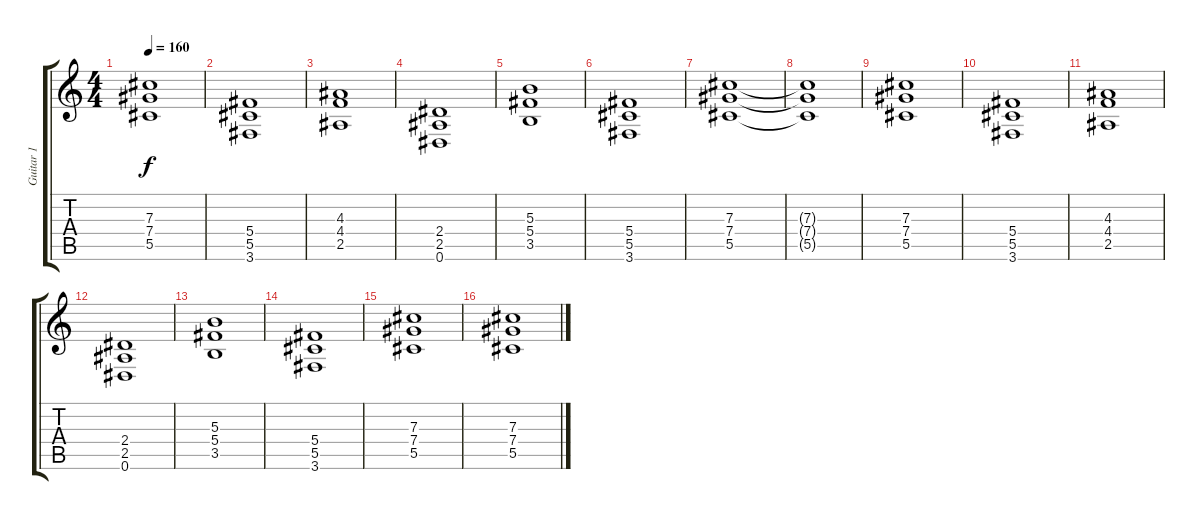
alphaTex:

\track ("Guitar 1" "Guitar 1") {instrument distortionguitar}
\staff {score tabs}
\tuning (Eb4 Bb3 Gb3 Db3 Ab2 Eb2) {hide}
\ts (4 4)
\tempo 160
\clef g2
\ks c
(7.3 7.4 5.5).1{dy f} |
(5.4 5.5 3.6).1 |
(4.3 4.4 2.5).1 |
(2.4 2.5 0.6).1 |
(5.3 5.4 3.5).1 |
(5.4 5.5 3.6).1 |
(7.3 7.4 5.5).1 |
(7.3{t} 7.4{t} 5.5{t}).1 |
(7.3 7.4 5.5).1 |
(5.4 5.5 3.6).1 |
(4.3 4.4 2.5).1 |
(2.4 2.5 0.6).1 |
(5.3 5.4 3.5).1 |
(5.4 5.5 3.6).1 |
(7.3 7.4 5.5).1 |
(7.3 7.4 5.5).1
